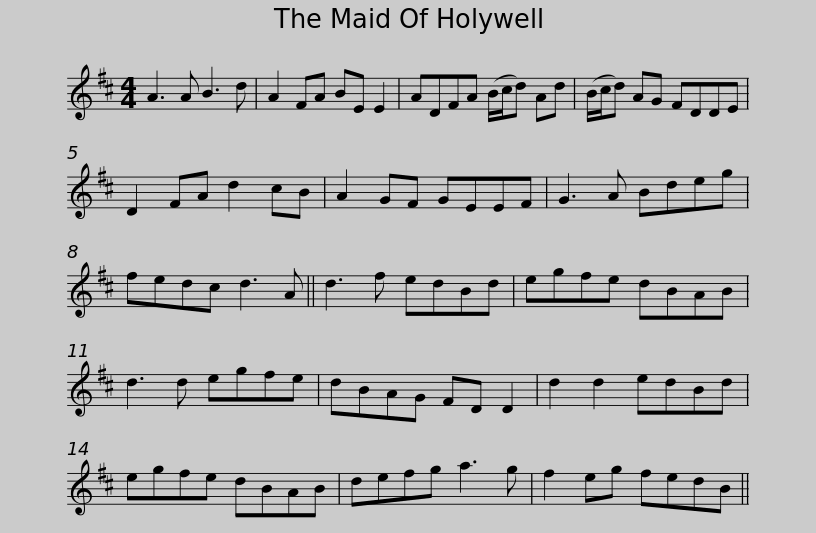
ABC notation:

X:1
L:1/8
M:4/4
I:linebreak $
K:D
V:1 treble
V:1
 A3 A B3 d | A2 FA BE E2 | ADFA (B/c/d) Ad | (B/c/d) AG FDDE | D2 FA d2 cB | %5
 A2 GF GEEF |$ G3 A Bdeg | fedc d3 A || d3 f edBd | egfe dBAB | %10
 d3 d egfe | dBAG FD D2 |$ d2 d2 edBd | egfe dBAB | defg a3 g | %15
 f2 eg fedB || %16
